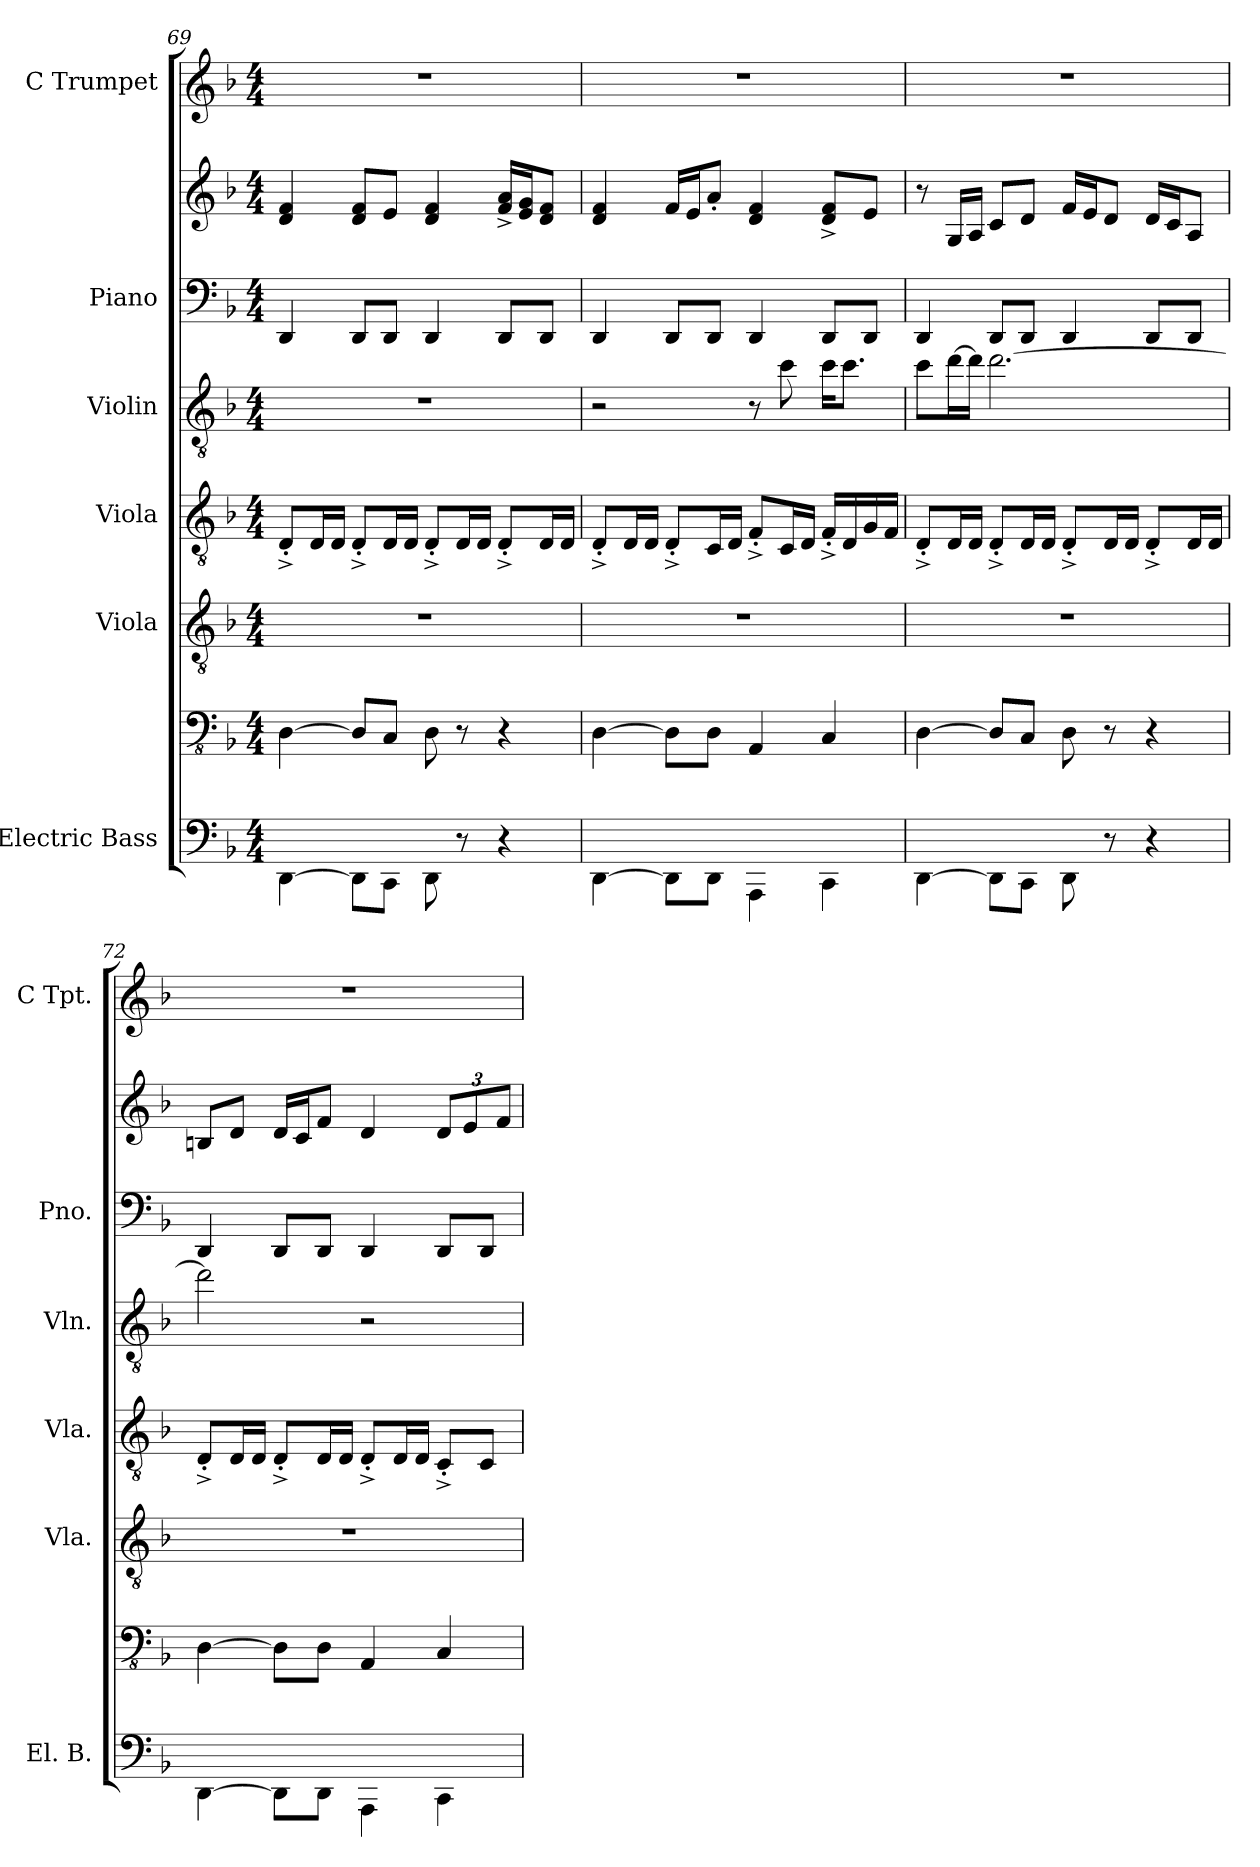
**kern	**kern	**kern	**kern	**kern	**kern	**kern	**kern
*part6	*part6	*part5	*part4	*part3	*part2	*part2	*part1
*staff8	*staff7	*staff6	*staff5	*staff4	*staff3	*staff2	*staff1
*I"Electric Bass	*	*I"Viola	*I"Viola	*I"Violin	*I"Piano	*	*I"C Trumpet
*I'El. B.	*	*I'Vla.	*I'Vla.	*I'Vln.	*I'Pno.	*	*I'C Tpt.
!!LO:PB:g=z
*	*clefFv4	*clefGv2	*clefGv2	*clefGv2	*clefF4	*clefG2	*clefG2
*k[b-]	*k[b-]	*k[b-]	*k[b-]	*k[b-]	*k[b-]	*k[b-]	*k[b-]
*M4/4	*M4/4	*M4/4	*M4/4	*M4/4	*M4/4	*M4/4	*M4/4
=69	=69	=69	=69	=69	=69	=69	=69
[4DD\	[4DD\	1r	8D'^/L	1r	4DD/	4d/ 4f/	1r
.	.	.	16D/L	.	.	.	.
.	.	.	16D/JJ	.	.	.	.
8DD\L]	8DD/L]	.	8D'^/L	.	8DD/L	8d/ 8f/L	.
8CC\J	8CC/J	.	16D/L	.	8DD/J	8e/J	.
.	.	.	16D/JJ	.	.	.	.
8DD\	8DD\	.	8D'^/L	.	4DD/	4d/ 4f/	.
8r	8r	.	16D/L	.	.	.	.
.	.	.	16D/JJ	.	.	.	.
4r	4r	.	8D'^/L	.	8DD/L	16f/^ 16a/^LL	.
.	.	.	.	.	.	16e/ 16g/J	.
.	.	.	16D/L	.	8DD/J	8d/ 8f/J	.
.	.	.	16D/JJ	.	.	.	.
=70	=70	=70	=70	=70	=70	=70	=70
[4DD\	[4DD\	1r	8D'^/L	2r	4DD/	4d/ 4f/	1r
.	.	.	16D/L	.	.	.	.
.	.	.	16D/JJ	.	.	.	.
8DD\L]	8DD\L]	.	8D'^/L	.	8DD/L	16f/LL	.
.	.	.	.	.	.	16e/J	.
8DD\J	8DD\J	.	16C/L	.	8DD/J	8a'/J	.
.	.	.	16D/JJ	.	.	.	.
4AAA\	4AAA/	.	8F'^/L	8r	4DD/	4d/ 4f/	.
.	.	.	16C/L	8cc\	.	.	.
.	.	.	16D/JJ	.	.	.	.
4CC\	4CC/	.	16F'^/LL	16cc\KL	8DD/L	8d/^ 8f/^L	.
.	.	.	16D/	8.cc\J	.	.	.
.	.	.	16G/	.	8DD/J	8e/J	.
.	.	.	16F/JJ	.	.	.	.
=71	=71	=71	=71	=71	=71	=71	=71
[4DD\	[4DD\	1r	8D'^/L	8cc\L	4DD/	8r	1r
.	.	.	16D/L	[16dd\L	.	16G/LL	.
.	.	.	16D/JJ	16dd\JJ]	.	16A/JJ	.
8DD\L]	8DD/L]	.	8D'^/L	[2.dd\	8DD/L	8c/L	.
8CC\J	8CC/J	.	16D/L	.	8DD/J	8d/J	.
.	.	.	16D/JJ	.	.	.	.
8DD\	8DD\	.	8D'^/L	.	4DD/	16f/LL	.
.	.	.	.	.	.	16e/J	.
8r	8r	.	16D/L	.	.	8d/J	.
.	.	.	16D/JJ	.	.	.	.
4r	4r	.	8D'^/L	.	8DD/L	16d/LL	.
.	.	.	.	.	.	16c/J	.
.	.	.	16D/L	.	8DD/J	8A/J	.
.	.	.	16D/JJ	.	.	.	.
=72	=72	=72	=72	=72	=72	=72	=72
[4DD\	[4DD\	1r	8D'^/L	2dd\]	4DD/	8Bn/L	1r
.	.	.	16D/L	.	.	8d/J	.
.	.	.	16D/JJ	.	.	.	.
8DD\L]	8DD\L]	.	8D'^/L	.	8DD/L	16d/LL	.
.	.	.	.	.	.	16c/J	.
8DD\J	8DD\J	.	16D/L	.	8DD/J	8f/J	.
.	.	.	16D/JJ	.	.	.	.
4AAA\	4AAA/	.	8D'^/L	2r	4DD/	4d/	.
.	.	.	16D/L	.	.	.	.
.	.	.	16D/JJ	.	.	.	.
*	*	*	*	*	*	*Xbrackettup	*
4CC\	4CC/	.	8C'^/L	.	8DD/L	12d/L	.
.	.	.	.	.	.	12e/	.
.	.	.	8C/J	.	8DD/J	.	.
.	.	.	.	.	.	12f/J	.
=	=	=	=	=	=	=	=
*-	*-	*-	*-	*-	*-	*-	*-
